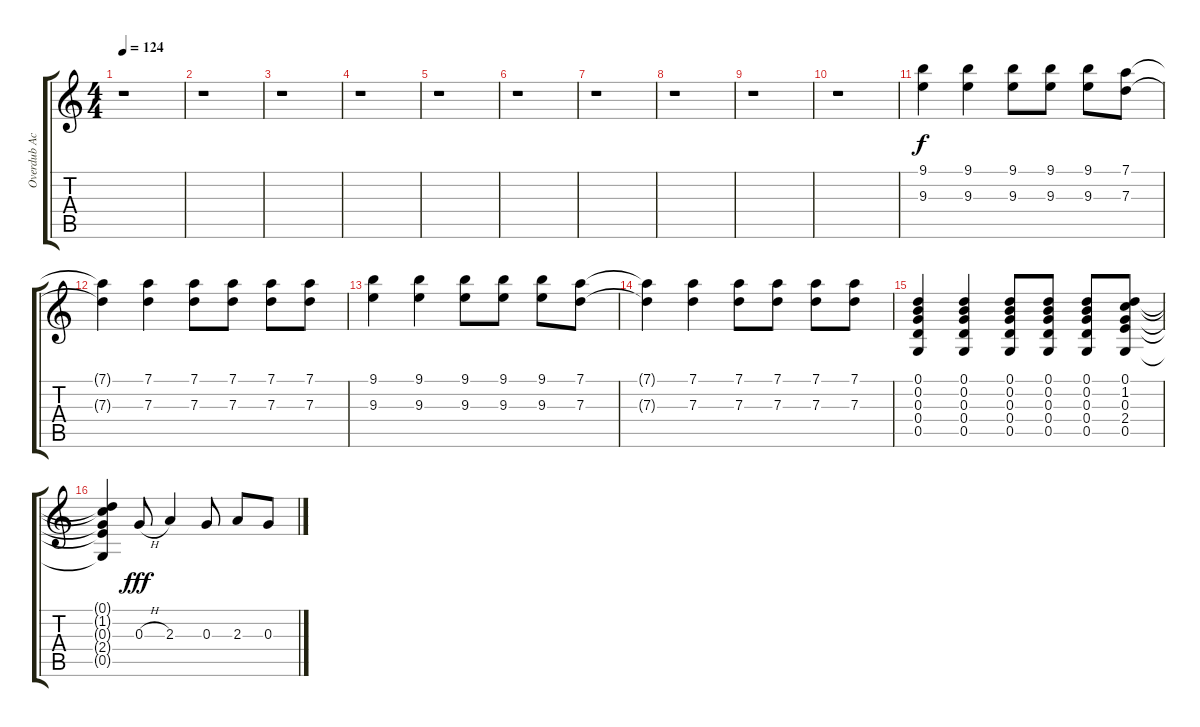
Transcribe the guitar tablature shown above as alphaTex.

\track ("Overdub Acoustic Guitar 2" "Overdub Ac") {instrument acousticguitarsteel}
\staff {score tabs}
\tuning (D4 B3 G3 D3 G2 D2) {hide}
\ts (4 4)
\tempo 124
\clef g2
\ks c
r.1{dy fff} |
r.1 |
r.1 |
r.1 |
r.1 |
r.1 |
r.1 |
r.1 |
r.1 |
r.1 |
(9.1 9.3).4{dy f} (9.1 9.3).4 (9.1 9.3).8 (9.1 9.3).8 (9.1 9.3).8 (7.1 7.3).8 |
(7.1{t} 7.3{t}).4 (7.1 7.3).4 (7.1 7.3).8 (7.1 7.3).8 (7.1 7.3).8 (7.1 7.3).8 |
(9.1 9.3).4 (9.1 9.3).4 (9.1 9.3).8 (9.1 9.3).8 (9.1 9.3).8 (7.1 7.3).8 |
(7.1{t} 7.3{t}).4 (7.1 7.3).4 (7.1 7.3).8 (7.1 7.3).8 (7.1 7.3).8 (7.1 7.3).8 |
(0.1 0.2 0.3 0.4 0.5).4 (0.1 0.2 0.3 0.4 0.5).4 (0.1 0.2 0.3 0.4 0.5).8 (0.1 0.2 0.3 0.4 0.5).8 (0.1 0.2 0.3 0.4 0.5).8 (0.1 1.2 0.3 2.4 0.5).8 |
(0.1{t} 1.2{t} 0.3{t} 2.4{t} 0.5{t}).4 0.3{h}.8{dy fff} 2.3.4 0.3.8 2.3.8 0.3.8
